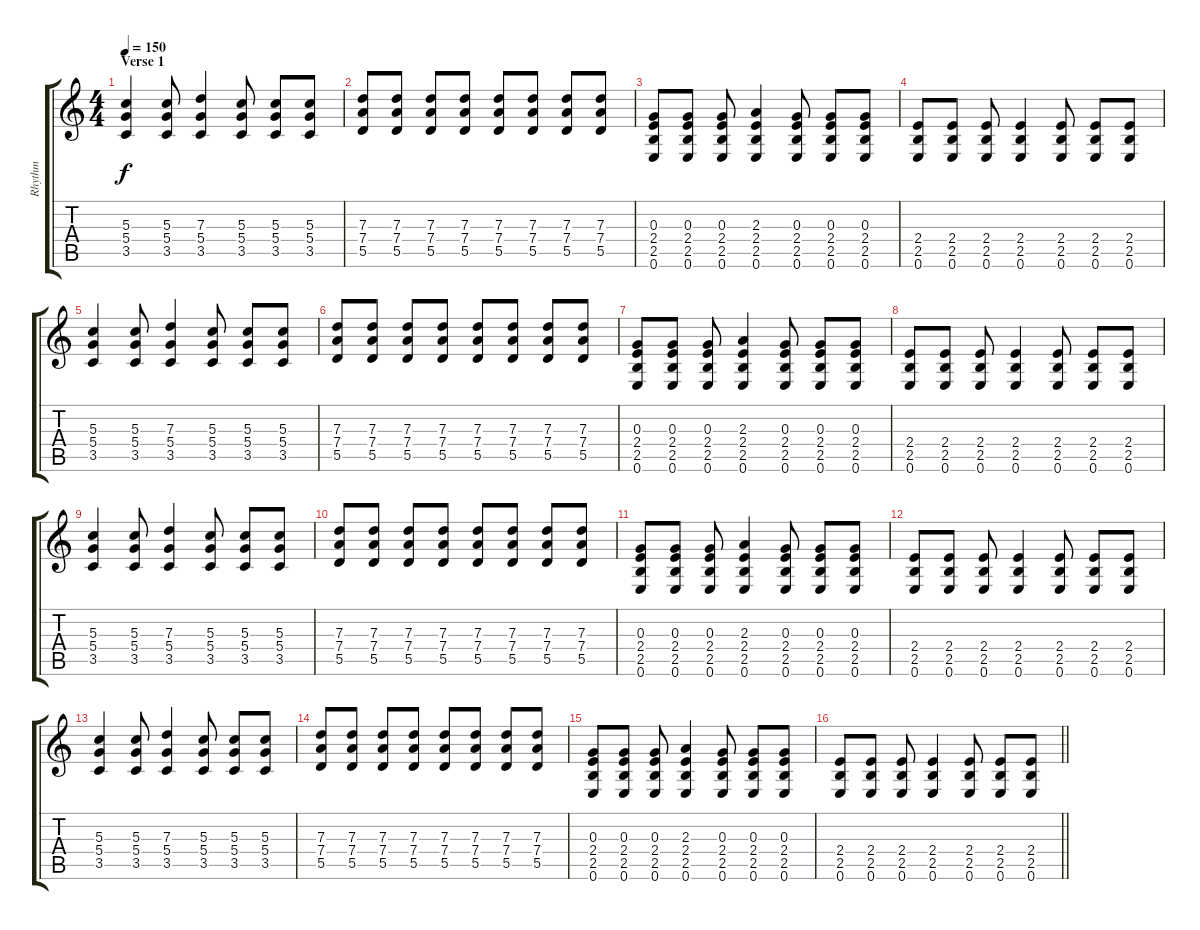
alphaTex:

\track ("Rhythm" "Rhythm") {instrument overdrivenguitar}
\staff {score tabs}
\tuning (E4 B3 G3 D3 A2 E2) {hide}
\ts (4 4)
\section ("" "Verse 1")
\tempo 150
\clef g2
\ks c
(5.3 5.4 3.5).4{dy f volume 8} (5.3 5.4 3.5).8 (7.3 5.4 3.5).4 (5.3 5.4 3.5).8 (5.3 5.4 3.5).8 (5.3 5.4 3.5).8 |
(7.3 7.4 5.5).8 (7.3 7.4 5.5).8 (7.3 7.4 5.5).8 (7.3 7.4 5.5).8 (7.3 7.4 5.5).8 (7.3 7.4 5.5).8 (7.3 7.4 5.5).8 (7.3 7.4 5.5).8 |
(0.3 2.4 2.5 0.6).8 (0.3 2.4 2.5 0.6).8 (0.3 2.4 2.5 0.6).8 (2.3 2.4 2.5 0.6).4 (0.3 2.4 2.5 0.6).8 (0.3 2.4 2.5 0.6).8 (0.3 2.4 2.5 0.6).8 |
(2.4 2.5 0.6).8 (2.4 2.5 0.6).8 (2.4 2.5 0.6).8 (2.4 2.5 0.6).4 (2.4 2.5 0.6).8 (2.4 2.5 0.6).8 (2.4 2.5 0.6).8 |
(5.3 5.4 3.5).4 (5.3 5.4 3.5).8 (7.3 5.4 3.5).4 (5.3 5.4 3.5).8 (5.3 5.4 3.5).8 (5.3 5.4 3.5).8 |
(7.3 7.4 5.5).8 (7.3 7.4 5.5).8 (7.3 7.4 5.5).8 (7.3 7.4 5.5).8 (7.3 7.4 5.5).8 (7.3 7.4 5.5).8 (7.3 7.4 5.5).8 (7.3 7.4 5.5).8 |
(0.3 2.4 2.5 0.6).8 (0.3 2.4 2.5 0.6).8 (0.3 2.4 2.5 0.6).8 (2.3 2.4 2.5 0.6).4 (0.3 2.4 2.5 0.6).8 (0.3 2.4 2.5 0.6).8 (0.3 2.4 2.5 0.6).8 |
(2.4 2.5 0.6).8 (2.4 2.5 0.6).8 (2.4 2.5 0.6).8 (2.4 2.5 0.6).4 (2.4 2.5 0.6).8 (2.4 2.5 0.6).8 (2.4 2.5 0.6).8 |
(5.3 5.4 3.5).4 (5.3 5.4 3.5).8 (7.3 5.4 3.5).4 (5.3 5.4 3.5).8 (5.3 5.4 3.5).8 (5.3 5.4 3.5).8 |
(7.3 7.4 5.5).8 (7.3 7.4 5.5).8 (7.3 7.4 5.5).8 (7.3 7.4 5.5).8 (7.3 7.4 5.5).8 (7.3 7.4 5.5).8 (7.3 7.4 5.5).8 (7.3 7.4 5.5).8 |
(0.3 2.4 2.5 0.6).8 (0.3 2.4 2.5 0.6).8 (0.3 2.4 2.5 0.6).8 (2.3 2.4 2.5 0.6).4 (0.3 2.4 2.5 0.6).8 (0.3 2.4 2.5 0.6).8 (0.3 2.4 2.5 0.6).8 |
(2.4 2.5 0.6).8 (2.4 2.5 0.6).8 (2.4 2.5 0.6).8 (2.4 2.5 0.6).4 (2.4 2.5 0.6).8 (2.4 2.5 0.6).8 (2.4 2.5 0.6).8 |
(5.3 5.4 3.5).4 (5.3 5.4 3.5).8 (7.3 5.4 3.5).4 (5.3 5.4 3.5).8 (5.3 5.4 3.5).8 (5.3 5.4 3.5).8 |
(7.3 7.4 5.5).8 (7.3 7.4 5.5).8 (7.3 7.4 5.5).8 (7.3 7.4 5.5).8 (7.3 7.4 5.5).8 (7.3 7.4 5.5).8 (7.3 7.4 5.5).8 (7.3 7.4 5.5).8 |
(0.3 2.4 2.5 0.6).8 (0.3 2.4 2.5 0.6).8 (0.3 2.4 2.5 0.6).8 (2.3 2.4 2.5 0.6).4 (0.3 2.4 2.5 0.6).8 (0.3 2.4 2.5 0.6).8 (0.3 2.4 2.5 0.6).8 |
\barLineRight lightlight
(2.4 2.5 0.6).8 (2.4 2.5 0.6).8 (2.4 2.5 0.6).8 (2.4 2.5 0.6).4 (2.4 2.5 0.6).8 (2.4 2.5 0.6).8 (2.4 2.5 0.6).8
